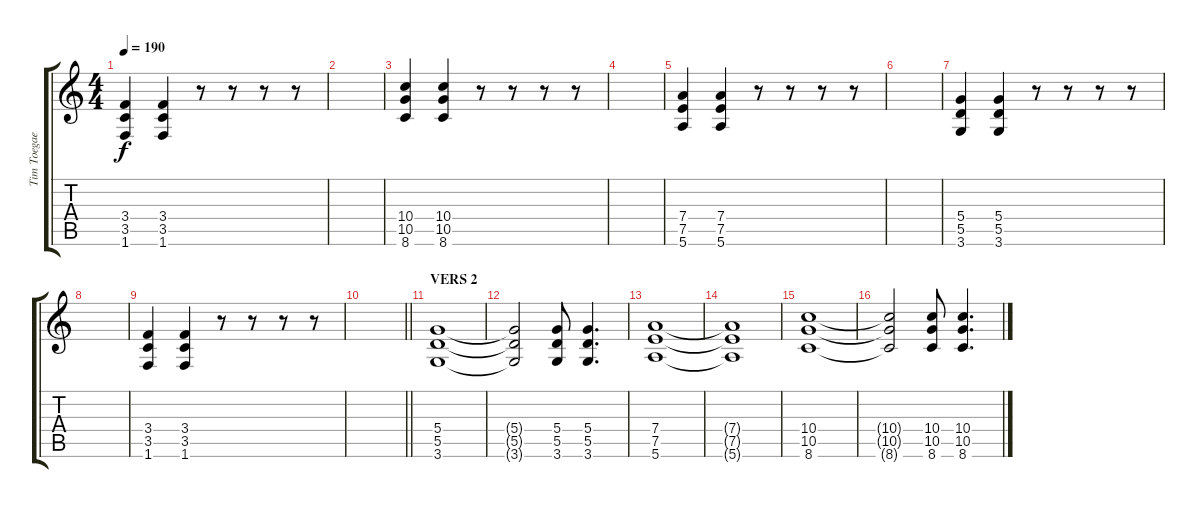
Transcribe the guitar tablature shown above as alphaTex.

\track ("Tim Toegaert" "Tim Toegae") {instrument distortionguitar}
\staff {score tabs}
\tuning (E4 B3 G3 D3 A2 E2) {hide}
\ts (4 4)
\tempo 190
\clef g2
\ks c
(3.4 3.5 1.6).4{dy f} (3.4 3.5 1.6).4 r.8 r.8 r.8 r.8 |
|
(10.4 10.5 8.6).4 (10.4 10.5 8.6).4 r.8 r.8 r.8 r.8 |
|
(7.4 7.5 5.6).4 (7.4 7.5 5.6).4 r.8 r.8 r.8 r.8 |
|
(5.4 5.5 3.6).4 (5.4 5.5 3.6).4 r.8 r.8 r.8 r.8 |
|
(3.4 3.5 1.6).4 (3.4 3.5 1.6).4 r.8 r.8 r.8 r.8 |
\barLineRight lightlight
|
\section ("" "VERS 2")
(5.4 5.5 3.6).1 |
(5.4{t} 5.5{t} 3.6{t}).2 (5.4 5.5 3.6).8 (5.4 5.5 3.6).4{d} |
(7.4 7.5 5.6).1 |
(7.4{t} 7.5{t} 5.6{t}).1 |
(10.4 10.5 8.6).1 |
(10.4{t} 10.5{t} 8.6{t}).2 (10.4 10.5 8.6).8 (10.4 10.5 8.6).4{d}
